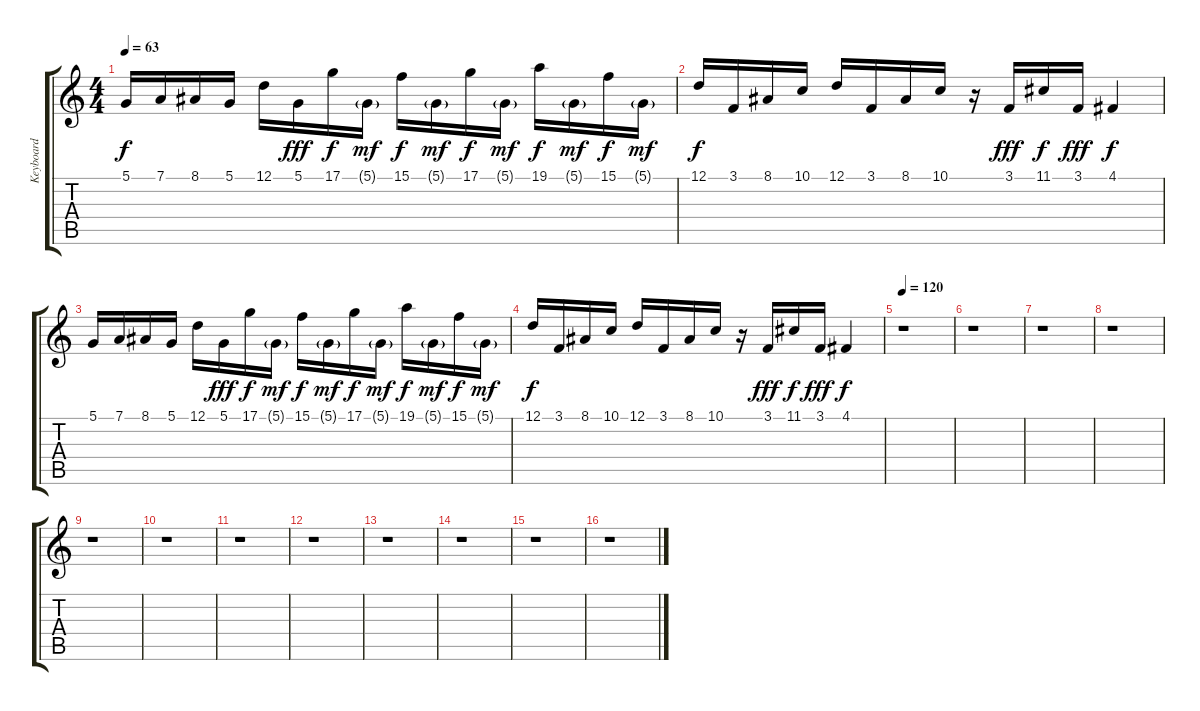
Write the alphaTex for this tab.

\track ("Keyboard" "Keyboard") {instrument pizzicatostrings}
\staff {score tabs}
\tuning (D4 A3 F3 C3 G2 D2) {hide}
\ts (4 4)
\tempo 63
\clef g2
\ks c
5.1.16{dy f instrument pizzicatostrings} 7.1.16 8.1.16 5.1.16 12.1.16 5.1.16{dy fff} 17.1.16{dy f} 5.1{g}.16{dy mf} 15.1.16{dy f} 5.1{g}.16{dy mf} 17.1.16{dy f} 5.1{g}.16{dy mf} 19.1.16{dy f} 5.1{g}.16{dy mf} 15.1.16{dy f} 5.1{g}.16{dy mf} |
12.1.16{dy f} 3.1.16 8.1.16 10.1.16 12.1.16 3.1.16 8.1.16 10.1.16 r.16 3.1.16{dy fff} 11.1.16{dy f} 3.1.16{dy fff} 4.1.4{dy f} |
5.1.16 7.1.16 8.1.16 5.1.16 12.1.16 5.1.16{dy fff} 17.1.16{dy f} 5.1{g}.16{dy mf} 15.1.16{dy f} 5.1{g}.16{dy mf} 17.1.16{dy f} 5.1{g}.16{dy mf} 19.1.16{dy f} 5.1{g}.16{dy mf} 15.1.16{dy f} 5.1{g}.16{dy mf} |
12.1.16{dy f} 3.1.16 8.1.16 10.1.16 12.1.16 3.1.16 8.1.16 10.1.16 r.16 3.1.16{dy fff} 11.1.16{dy f} 3.1.16{dy fff} 4.1.4{dy f} |
\tempo 120
r.1 |
r.1 |
r.1 |
r.1 |
r.1 |
r.1 |
r.1 |
r.1 |
r.1 |
r.1 |
r.1 |
r.1
